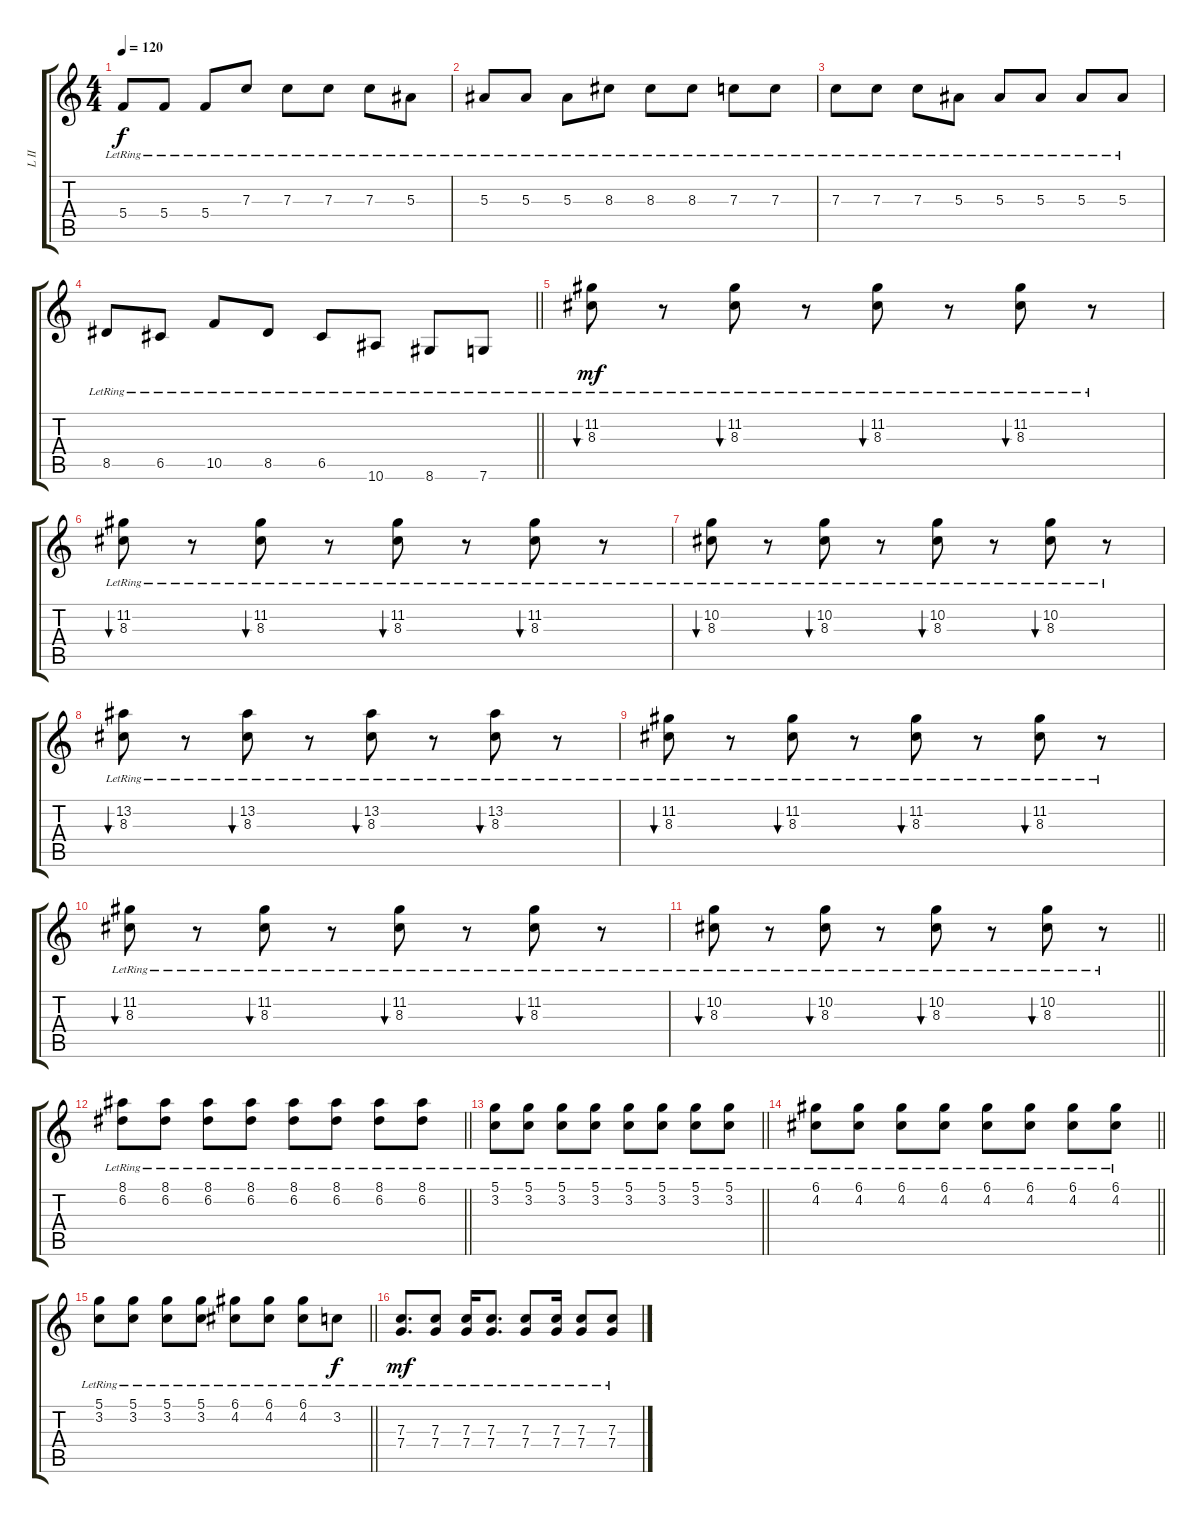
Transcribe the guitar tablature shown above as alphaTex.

\track ("L II" "L II") {instrument acousticguitarsteel}
\staff {score tabs}
\tuning (D4 A3 F3 C3 G2 C2) {hide}
\ts (4 4)
\section ("" "")
\tempo 120
\clef g2
\ks c
5.4{lr}.8{dy f} 5.4{lr}.8 5.4{lr}.8 7.3{lr}.8 7.3{lr}.8 7.3{lr}.8 7.3{lr}.8 5.3{lr}.8 |
5.3{lr}.8 5.3{lr}.8 5.3{lr}.8 8.3{lr}.8 8.3{lr}.8 8.3{lr}.8 7.3{lr}.8 7.3{lr}.8 |
7.3{lr}.8 7.3{lr}.8 7.3{lr}.8 5.3{lr}.8 5.3{lr}.8 5.3{lr}.8 5.3{lr}.8 5.3{lr}.8 |
\barLineRight lightlight
8.5{lr}.8 6.5{lr}.8 10.5{lr}.8 8.5{lr}.8 6.5{lr}.8 10.6{lr}.8 8.6{lr}.8 7.6{lr}.8 |
\section ("" "")
(11.2{lr} 8.3{lr}).8{bu 240 dy mf} r.8 (11.2{lr} 8.3{lr}).8{bu 240} r.8 (11.2{lr} 8.3{lr}).8{bu 240} r.8 (11.2{lr} 8.3{lr}).8{bu 240} r.8 |
(11.2{lr} 8.3{lr}).8{bu 240} r.8 (11.2{lr} 8.3{lr}).8{bu 240} r.8 (11.2{lr} 8.3{lr}).8{bu 240} r.8 (11.2{lr} 8.3{lr}).8{bu 240} r.8 |
(10.2{lr} 8.3{lr}).8{bu 240} r.8 (10.2{lr} 8.3{lr}).8{bu 240} r.8 (10.2{lr} 8.3{lr}).8{bu 240} r.8 (10.2{lr} 8.3{lr}).8{bu 240} r.8 |
(13.2{lr} 8.3{lr}).8{bu 240} r.8 (13.2{lr} 8.3{lr}).8{bu 240} r.8 (13.2{lr} 8.3{lr}).8{bu 240} r.8 (13.2{lr} 8.3{lr}).8{bu 240} r.8 |
(11.2{lr} 8.3{lr}).8{bu 240} r.8 (11.2{lr} 8.3{lr}).8{bu 240} r.8 (11.2{lr} 8.3{lr}).8{bu 240} r.8 (11.2{lr} 8.3{lr}).8{bu 240} r.8 |
(11.2{lr} 8.3{lr}).8{bu 240} r.8 (11.2{lr} 8.3{lr}).8{bu 240} r.8 (11.2{lr} 8.3{lr}).8{bu 240} r.8 (11.2{lr} 8.3{lr}).8{bu 240} r.8 |
\barLineRight lightlight
(10.2{lr} 8.3{lr}).8{bu 240} r.8 (10.2{lr} 8.3{lr}).8{bu 240} r.8 (10.2{lr} 8.3{lr}).8{bu 240} r.8 (10.2{lr} 8.3{lr}).8{bu 240} r.8 |
\section ("" "")
\barLineRight lightlight
(8.1 6.2{lr}).8 (8.1{lr} 6.2{lr}).8 (8.1{lr} 6.2{lr}).8 (8.1{lr} 6.2{lr}).8 (8.1{lr} 6.2{lr}).8 (8.1{lr} 6.2{lr}).8 (8.1{lr} 6.2{lr}).8 (8.1{lr} 6.2{lr}).8 |
\barLineRight lightlight
(5.1 3.2{lr}).8 (5.1{lr} 3.2{lr}).8 (5.1{lr} 3.2{lr}).8 (5.1{lr} 3.2{lr}).8 (5.1{lr} 3.2{lr}).8 (5.1{lr} 3.2{lr}).8 (5.1{lr} 3.2{lr}).8 (5.1{lr} 3.2{lr}).8 |
\barLineRight lightlight
(6.1 4.2{lr}).8 (6.1{lr} 4.2{lr}).8 (6.1{lr} 4.2{lr}).8 (6.1{lr} 4.2{lr}).8 (6.1{lr} 4.2{lr}).8 (6.1{lr} 4.2{lr}).8 (6.1{lr} 4.2{lr}).8 (6.1{lr} 4.2{lr}).8 |
\barLineRight lightlight
(5.1 3.2{lr}).8 (5.1{lr} 3.2{lr}).8 (5.1{lr} 3.2{lr}).8 (5.1{lr} 3.2{lr}).8 (6.1{lr} 4.2{lr}).8 (6.1{lr} 4.2{lr}).8 (6.1{lr} 4.2{lr}).8 3.2{lr}.8{dy f} |
\section ("" "")
(7.3{lr} 7.4{lr}).8{d dy mf} (7.3{lr} 7.4{lr}).8 (7.3{lr} 7.4{lr}).16 (7.3{lr} 7.4{lr}).8{d} (7.3{lr} 7.4{lr}).8 (7.3{lr} 7.4{lr}).16 (7.3{lr} 7.4{lr}).8 (7.3{lr} 7.4{lr}).8
